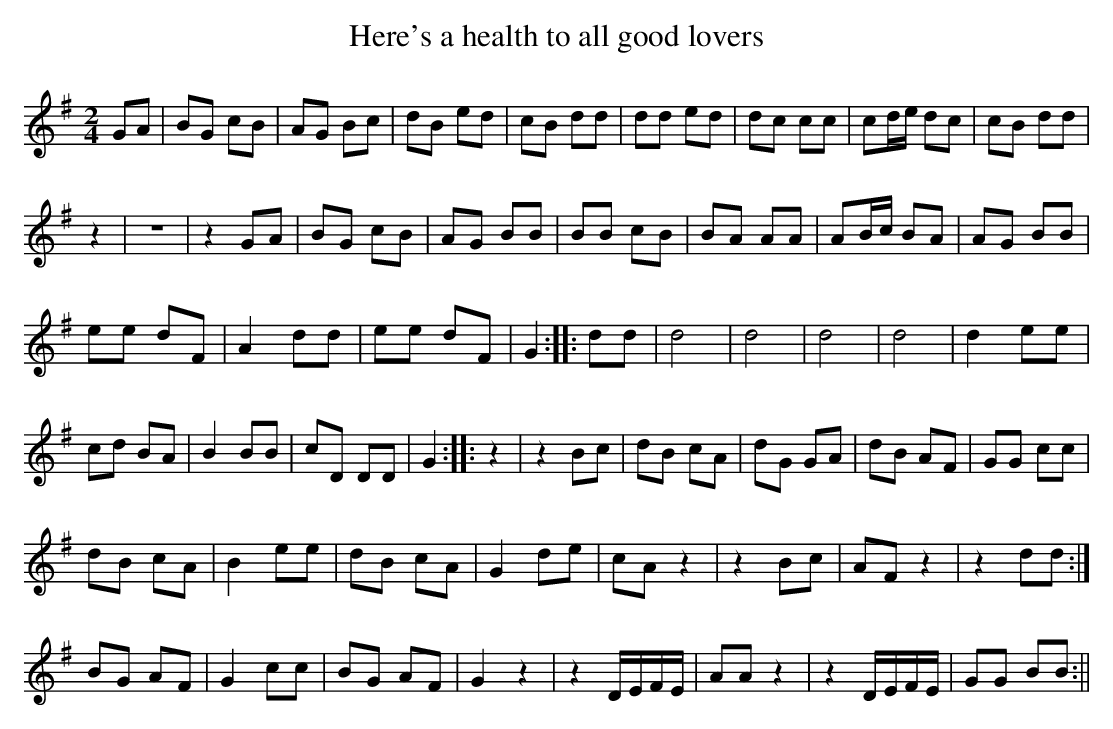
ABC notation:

X:1
T: Here's a health to all good lovers
M: 2/4
L: 1/8
K: G
GA | BG cB | AG Bc | dB ed | cB dd | dd ed | dc cc | cd/e/ dc | cB dd |
z2 | Z | z2 GA | BG cB | AG BB | BB cB | BA AA | AB/c/ BA | AG BB |
ee dF | A2 dd | ee dF | G2 :||:dd | d4 | d4 | d4 | d4 | d2 ee |
cd BA | B2 BB | cD DD | G2:||: z2 | z2 Bc | dB cA | dG GA | dB AF | GG cc |
dB cA | B2 ee | dB cA | G2 de | cA z2 | z2 Bc | AF z2 | z2 dd :|
BG AF | G2 cc | BG AF | G2 z2 | z2 D/E/F/E/ | AA z2 | z2 D/E/F/E/ | GG BB :||
